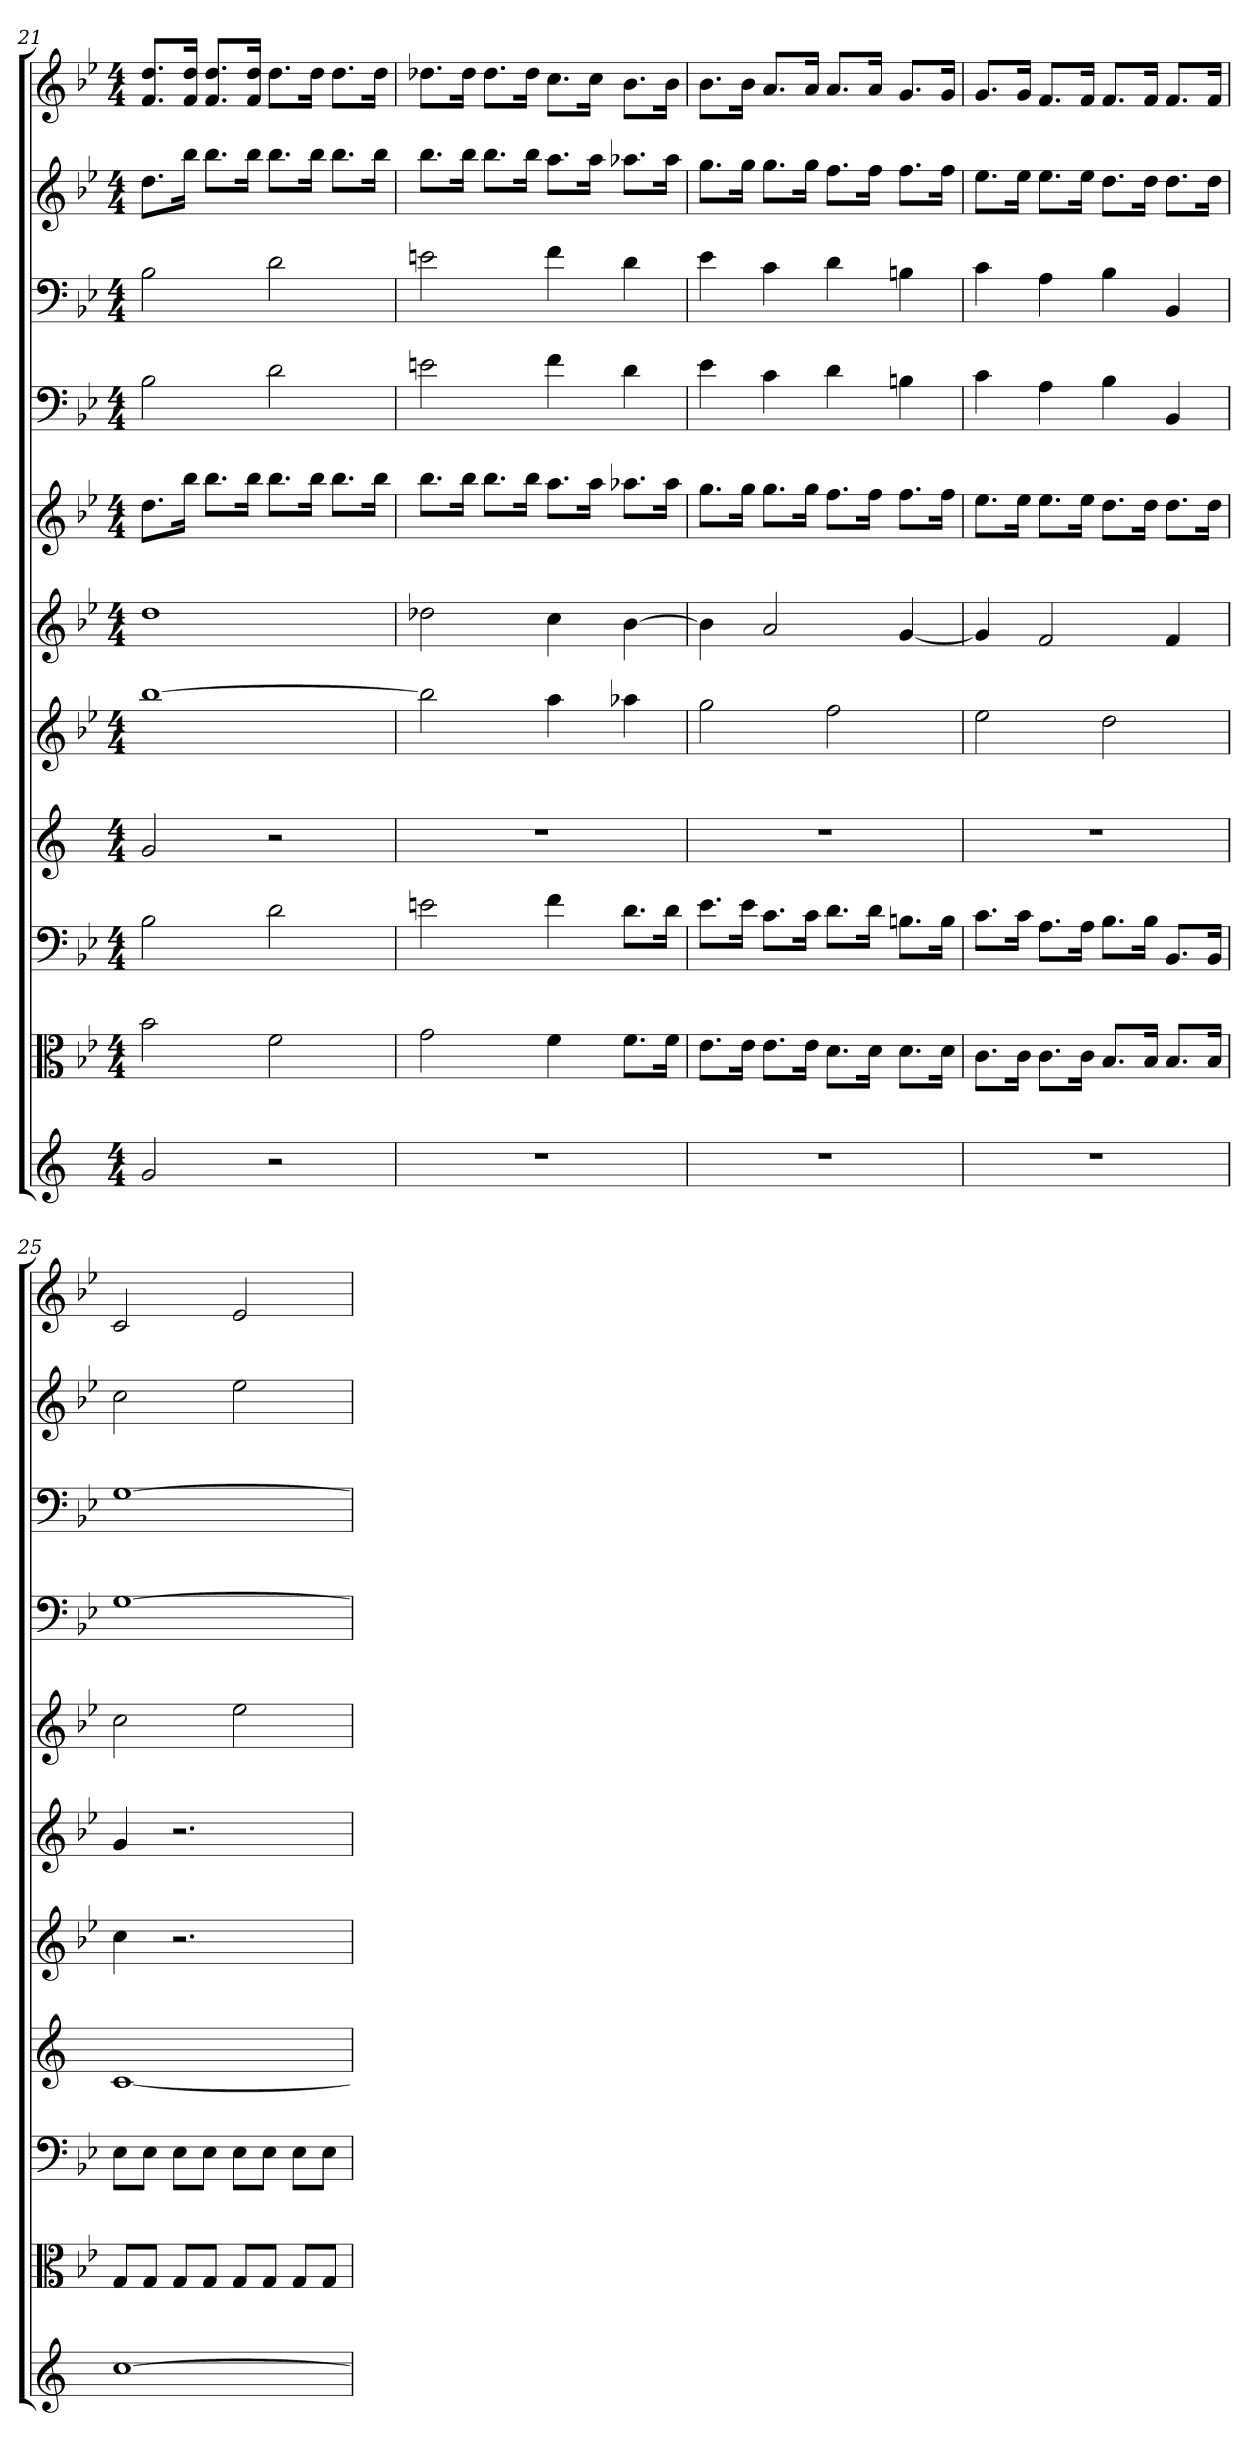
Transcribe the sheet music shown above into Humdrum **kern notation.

**kern	**kern	**kern	**kern	**kern	**kern	**kern	**kern	**kern	**kern	**kern
*part11	*part10	*part9	*part8	*part7	*part6	*part5	*part4	*part3	*part2	*part1
*staff11	*staff10	*staff9	*staff8	*staff7	*staff6	*staff5	*staff4	*staff3	*staff2	*staff1
*	*clefC3	*clefF4	*	*	*	*	*clefF4	*clefF4	*	*
*k[]	*k[b-e-]	*k[b-e-]	*k[]	*k[b-e-]	*k[b-e-]	*k[b-e-]	*k[b-e-]	*k[b-e-]	*k[b-e-]	*k[b-e-]
*M4/4	*M4/4	*M4/4	*M4/4	*M4/4	*M4/4	*M4/4	*M4/4	*M4/4	*M4/4	*M4/4
=21	=21	=21	=21	=21	=21	=21	=21	=21	=21	=21
2g	2b-	2B-	2g	[1bb-	1dd	8.ddL	2B-	2B-	8.ddL	8.f 8.ddL
.	.	.	.	.	.	16bb-Jk	.	.	16bb-Jk	16f 16ddJk
.	.	.	.	.	.	8.bb-L	.	.	8.bb-L	8.f 8.ddL
.	.	.	.	.	.	16bb-Jk	.	.	16bb-Jk	16f 16ddJk
2r	2f	2d	2r	.	.	8.bb-L	2d	2d	8.bb-L	8.ddL
.	.	.	.	.	.	16bb-Jk	.	.	16bb-Jk	16ddJk
.	.	.	.	.	.	8.bb-L	.	.	8.bb-L	8.ddL
.	.	.	.	.	.	16bb-Jk	.	.	16bb-Jk	16ddJk
=22	=22	=22	=22	=22	=22	=22	=22	=22	=22	=22
1r	2g	2en	1r	2bb-]	2dd-X	8.bb-L	2en	2en	8.bb-L	8.dd-XL
.	.	.	.	.	.	16bb-Jk	.	.	16bb-Jk	16dd-Jk
.	.	.	.	.	.	8.bb-L	.	.	8.bb-L	8.dd-L
.	.	.	.	.	.	16bb-Jk	.	.	16bb-Jk	16dd-Jk
.	4f	4f	.	4aa	4cc	8.aaL	4f	4f	8.aaL	8.ccL
.	.	.	.	.	.	16aaJk	.	.	16aaJk	16ccJk
.	8.f\L	8.d\L	.	4aa-X	[4b-	8.aa-XL	4d	4d	8.aa-XL	8.b-L
.	16f\Jk	16d\Jk	.	.	.	16aa-Jk	.	.	16aa-Jk	16b-Jk
=23	=23	=23	=23	=23	=23	=23	=23	=23	=23	=23
1r	8.e-\L	8.e-\L	1r	2gg	4b-]	8.ggL	4e-	4e-	8.ggL	8.b-L
.	16e-\Jk	16e-\Jk	.	.	.	16ggJk	.	.	16ggJk	16b-Jk
.	8.e-\L	8.c\L	.	.	2a	8.ggL	4c	4c	8.ggL	8.aL
.	16e-\Jk	16c\Jk	.	.	.	16ggJk	.	.	16ggJk	16aJk
.	8.d\L	8.d\L	.	2ff	.	8.ffL	4d	4d	8.ffL	8.aL
.	16d\Jk	16d\Jk	.	.	.	16ffJk	.	.	16ffJk	16aJk
.	8.d\L	8.Bn\L	.	.	[4g	8.ffL	4Bn	4Bn	8.ffL	8.gL
.	16d\Jk	16B\Jk	.	.	.	16ffJk	.	.	16ffJk	16gJk
=24	=24	=24	=24	=24	=24	=24	=24	=24	=24	=24
1r	8.c\L	8.c\L	1r	2ee-	4g]	8.ee-L	4c	4c	8.ee-L	8.gL
.	16c\Jk	16c\Jk	.	.	.	16ee-Jk	.	.	16ee-Jk	16gJk
.	8.c\L	8.A\L	.	.	2f	8.ee-L	4A	4A	8.ee-L	8.fL
.	16c\Jk	16A\Jk	.	.	.	16ee-Jk	.	.	16ee-Jk	16fJk
.	8.B-/L	8.B-\L	.	2dd	.	8.ddL	4B-	4B-	8.ddL	8.fL
.	16B-/Jk	16B-\Jk	.	.	.	16ddJk	.	.	16ddJk	16fJk
.	8.B-/L	8.BB-/L	.	.	4f	8.ddL	4BB-	4BB-	8.ddL	8.fL
.	16B-/Jk	16BB-/Jk	.	.	.	16ddJk	.	.	16ddJk	16fJk
=25	=25	=25	=25	=25	=25	=25	=25	=25	=25	=25
[1cc	8G/L	8E-\L	[1c	4cc	4g	2cc	[1G	[1G	2cc	2c
.	8G/J	8E-\J	.	.	.	.	.	.	.	.
.	8G/L	8E-\L	.	2.r	2.r	.	.	.	.	.
.	8G/J	8E-\J	.	.	.	.	.	.	.	.
.	8G/L	8E-\L	.	.	.	2ee-	.	.	2ee-	2e-
.	8G/J	8E-\J	.	.	.	.	.	.	.	.
.	8G/L	8E-\L	.	.	.	.	.	.	.	.
.	8G/J	8E-\J	.	.	.	.	.	.	.	.
=	=	=	=	=	=	=	=	=	=	=
*-	*-	*-	*-	*-	*-	*-	*-	*-	*-	*-
